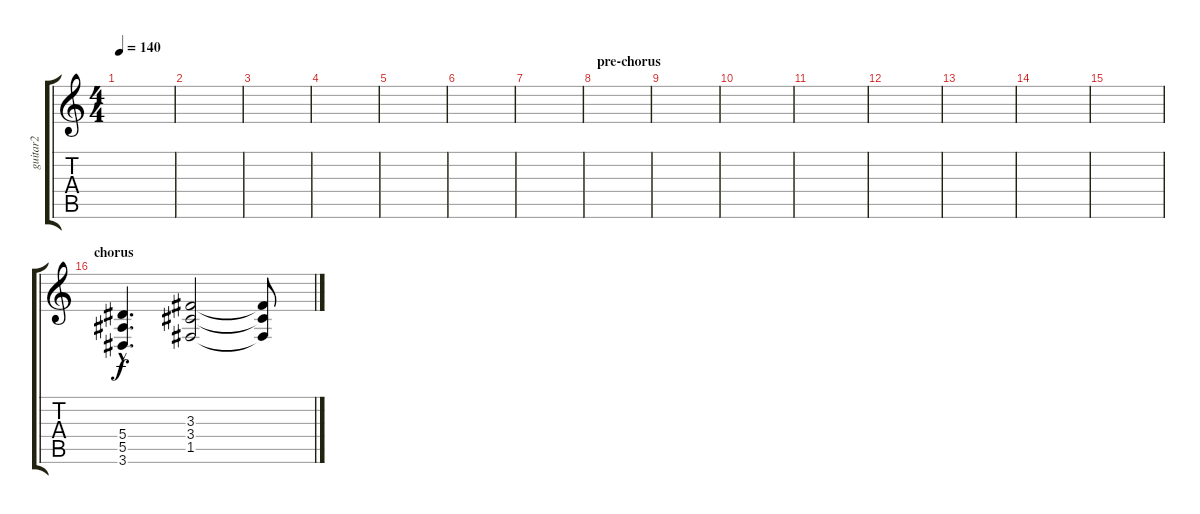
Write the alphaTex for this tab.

\track ("guitar2" "guitar2") {instrument distortionguitar}
\staff {score tabs}
\tuning (C4 G3 Eb3 Bb2 F2 C2) {hide}
\ts (4 4)
\tempo 140
\clef g2
\ks c
|
|
|
|
|
|
|
\section ("" "pre-chorus")
|
|
|
|
|
|
|
|
\section ("" "chorus")
(5.4{hac} 5.5{hac} 3.6{hac}).4{d volume 16} (3.3 3.4 1.5).2 (3.3{t} 3.4{t} 1.5{t}).8
